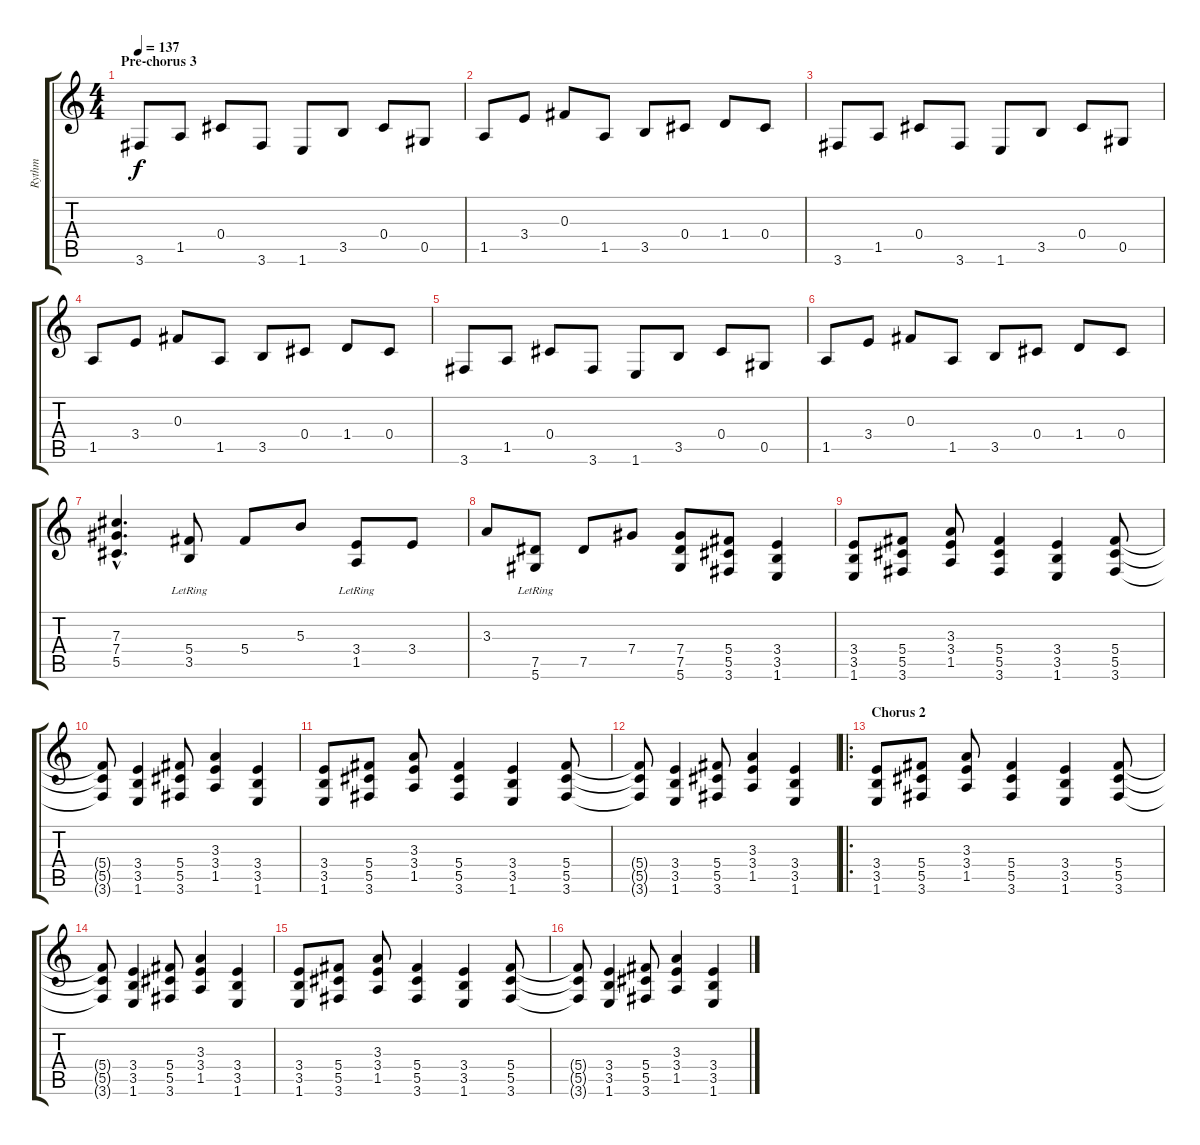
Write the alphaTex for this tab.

\track ("Rythm" "Rythm") {instrument electricguitarclean}
\staff {score tabs}
\tuning (Eb4 Bb3 Gb3 Db3 Ab2 Eb2) {hide}
\ts (4 4)
\section ("" "Pre-chorus 3")
\tempo 137
\clef g2
\ks c
3.6.8{dy f} 1.5.8 0.4.8 3.6.8 1.6.8 3.5.8 0.4.8 0.5.8 |
1.5.8 3.4.8 0.3.8 1.5.8 3.5.8 0.4.8 1.4.8 0.4.8 |
3.6.8 1.5.8 0.4.8 3.6.8 1.6.8 3.5.8 0.4.8 0.5.8 |
1.5.8 3.4.8 0.3.8 1.5.8 3.5.8 0.4.8 1.4.8 0.4.8 |
3.6.8 1.5.8 0.4.8 3.6.8 1.6.8 3.5.8 0.4.8 0.5.8 |
1.5.8 3.4.8 0.3.8 1.5.8 3.5.8 0.4.8 1.4.8 0.4.8 |
(7.3{hac} 7.4{hac} 5.5{hac}).4{d} (5.4{lr} 3.5{lr}).8 5.4.8 5.3.8 (3.4{lr} 1.5{lr}).8 3.4.8 |
3.3.8 (7.5{lr} 5.6{lr}).8 7.5.8 7.4.8 (7.4 7.5 5.6).8 (5.4 5.5 3.6).8 (3.4 3.5 1.6).4 |
(3.4 3.5 1.6).8{volume 14 instrument distortionguitar} (5.4 5.5 3.6).8 (3.3 3.4 1.5).8 (5.4 5.5 3.6).4 (3.4 3.5 1.6).4 (5.4 5.5 3.6).8 |
(5.4{t} 5.5{t} 3.6{t}).8 (3.4 3.5 1.6).4 (5.4 5.5 3.6).8 (3.3 3.4 1.5).4 (3.4 3.5 1.6).4 |
(3.4 3.5 1.6).8 (5.4 5.5 3.6).8 (3.3 3.4 1.5).8 (5.4 5.5 3.6).4 (3.4 3.5 1.6).4 (5.4 5.5 3.6).8 |
(5.4{t} 5.5{t} 3.6{t}).8 (3.4 3.5 1.6).4 (5.4 5.5 3.6).8 (3.3 3.4 1.5).4 (3.4 3.5 1.6).4 |
\ro
\section ("" "Chorus 2")
(3.4 3.5 1.6).8{volume 14 instrument distortionguitar} (5.4 5.5 3.6).8 (3.3 3.4 1.5).8 (5.4 5.5 3.6).4 (3.4 3.5 1.6).4 (5.4 5.5 3.6).8 |
(5.4{t} 5.5{t} 3.6{t}).8 (3.4 3.5 1.6).4 (5.4 5.5 3.6).8 (3.3 3.4 1.5).4 (3.4 3.5 1.6).4 |
(3.4 3.5 1.6).8 (5.4 5.5 3.6).8 (3.3 3.4 1.5).8 (5.4 5.5 3.6).4 (3.4 3.5 1.6).4 (5.4 5.5 3.6).8 |
(5.4{t} 5.5{t} 3.6{t}).8 (3.4 3.5 1.6).4 (5.4 5.5 3.6).8 (3.3 3.4 1.5).4 (3.4 3.5 1.6).4
